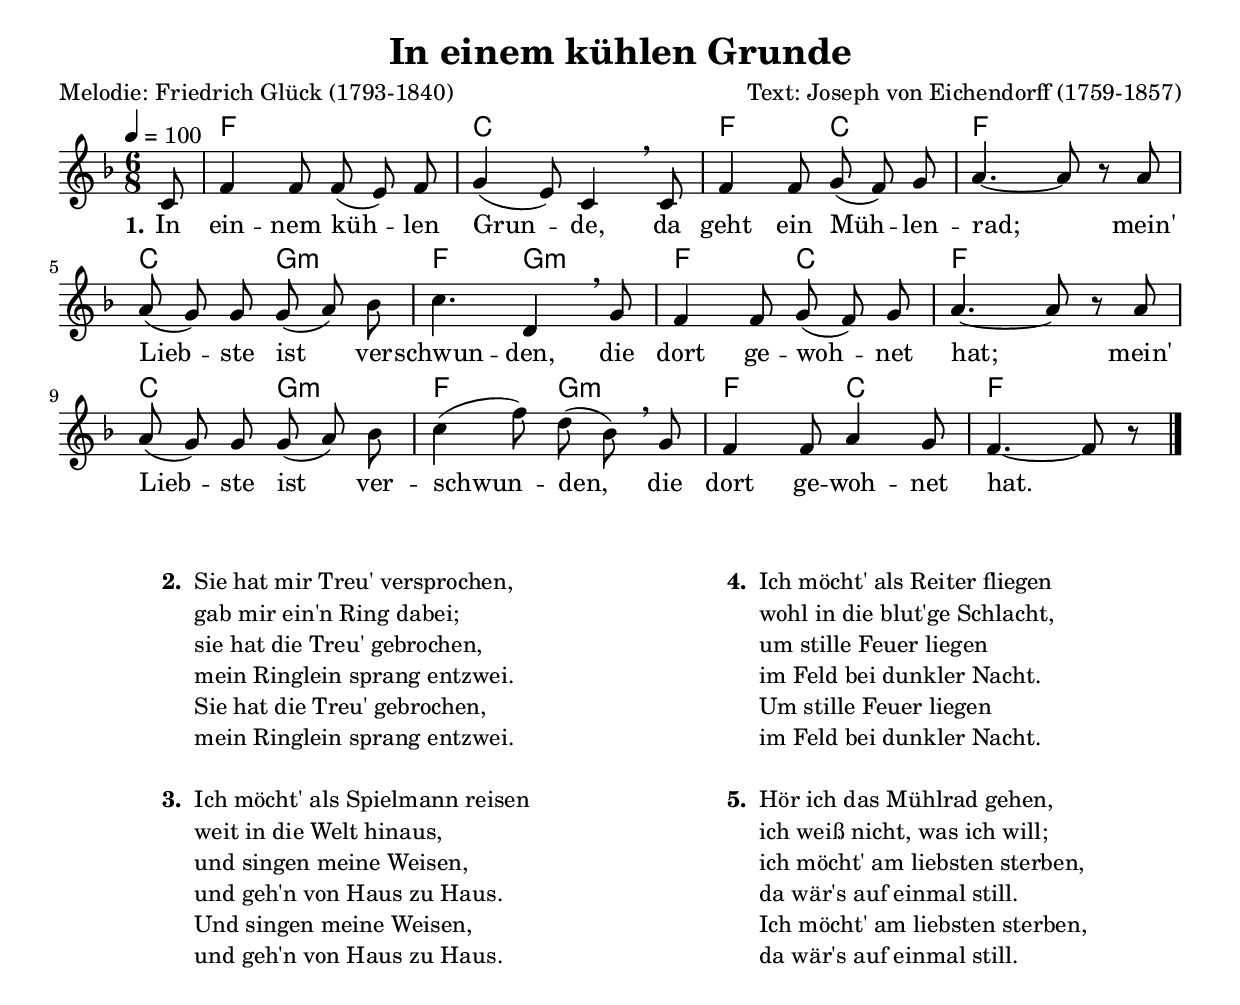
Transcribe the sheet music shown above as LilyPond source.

\version "2.23.14"
\bookpart {
  \tocItem \markup  "In einem kühlen Grunde"
  \header { title = "In einem kühlen Grunde"
  poet = "Melodie: Friedrich Glück (1793-1840)"
  composer = "Text: Joseph von Eichendorff (1759-1857)" 
  }
\score {
   \layout { indent = 0 }
   \midi { \tempo 4 = 120 }
   <<
   \chords {
   \chordmode {
   \germanChords
	s8 f2. c2. f4. c4. f2. c4. g4.:m f4. g4.:m f4. c4. f2. c4. g4.:m f4. g4.:m f4. c4. f2 s8
   }}
\relative c' {
        \clef "treble"
        \key f\major
        \time 6/8
        \tempo 4 = 100
        \autoBeamOff
 		\partial 8 c8
		  f4 f8 f (e) f | g4 (e8) c4 \breathe c8 | f4 f8 g (f) g | a4. ~ a8 r a | \break
		  a (g) g g (a) bes c4. d,4 \breathe g8 f4 f8 g (f) g a4. ~ a8 r a      | \break
		  a (g) g g (a) bes c4 (f8) d (bes) \breathe  g f4 f8 a4 g8 f4. ~ f8 r
		\bar "|."
}
\addlyrics {
  \set stanza = "1."
	In ein -- nem küh -- len Grun -- de, da geht ein Müh -- len -- rad; mein'
	Lieb -- ste ist ver -- schwun -- den, die dort ge -- woh -- net hat; mein'
	Lieb -- ste ist ver -- schwun -- den, die dort ge -- woh -- net hat.
}
>>
}


\markup {
	\column {
    \hspace #0.7     % schafft ein wenig Platz zur den Noten
    \fill-line {
      \hspace #0.1  % Spalte vom linken Rand, auskommentieren, wenn nur eine Spalte
	  \column {      % erste Spalte links
        \line {	\bold "  2. "
          \column {
			"Sie hat mir Treu' versprochen,"
			"gab mir ein'n Ring dabei;"
			"sie hat die Treu' gebrochen,"
			"mein Ringlein sprang entzwei."
			"Sie hat die Treu' gebrochen,"
			"mein Ringlein sprang entzwei."
			" "
		  }
        }
        \hspace #0.1  % vertikaler Abstand zwischen den Strophen 
        \line { \bold "  3. "
          \column {
			"Ich möcht' als Spielmann reisen"
			"weit in die Welt hinaus,"
			"und singen meine Weisen,"
			"und geh'n von Haus zu Haus."
			"Und singen meine Weisen,"
			"und geh'n von Haus zu Haus."
			" "
		  }
		}
      }
% { ab hier auskommentieren, wenn es nur eine Spalte sein soll
      \hspace #0.1    % horizontaler Abstand zwischen den Spalten
	  \column {       % zweite Spalte rechts
        \line { \bold "  4. "
          \column {
			"Ich möcht' als Reiter fliegen"
			"wohl in die blut'ge Schlacht,"
			"um stille Feuer liegen"
			"im Feld bei dunkler Nacht."
			"Um stille Feuer liegen"
			"im Feld bei dunkler Nacht."
			" "
		  }
		}
        \hspace #0.1  % vertikaler Abstand zwischen den Strophen 
        \line { \bold "  5. "
          \column {
			"Hör ich das Mühlrad gehen,"
			"ich weiß nicht, was ich will;"
			"ich möcht' am liebsten sterben,"
			"da wär's auf einmal still."
			"Ich möcht' am liebsten sterben,"
			"da wär's auf einmal still."
			" "
          }
        }
      }
% } % bis hier auskommentieren, wenn es nur eine Spalte sein soll
      \hspace #0.1  % Spalte vom linken Rand
	}
  }
}
}